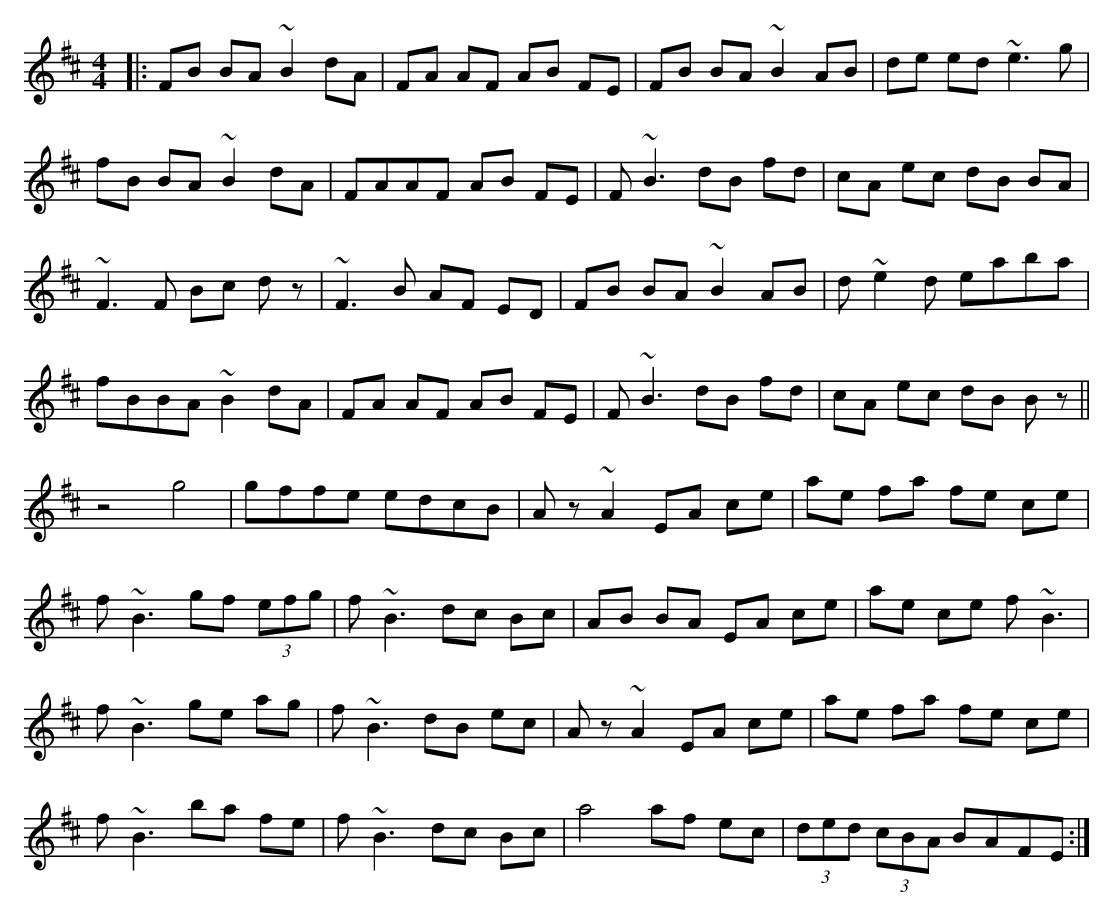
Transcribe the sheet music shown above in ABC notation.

X:1
M:4/4
K:Bmin
|:FB BA ~B2 dA|FA AF AB FE|FB BA ~B2 AB|de ed ~e3g|
fB BA ~B2 dA|FAAF AB FE|F ~B3 dB fd|cA ec dB BA|
~F3F Bc dz|~F3B AF ED|FB BA ~B2 AB|d~e2d eaba|
fBBA ~B2 dA|FA AF AB FE|F~B3 dB fd|cA ec dB Bz||
z4g4|gffe edcB|Az~A2 EA ce|ae fa fe ce|
f~B3 gf (3efg|f~B3 dc Bc|AB BA EA ce|ae ce f~B3|
f~B3 ge ag|f~B3 dB ec|Az~A2 EA ce|ae fa fe ce|
f~B3 ba fe|f~B3 dc Bc|a4 af ec|(3ded (3cBA BAFE:|
